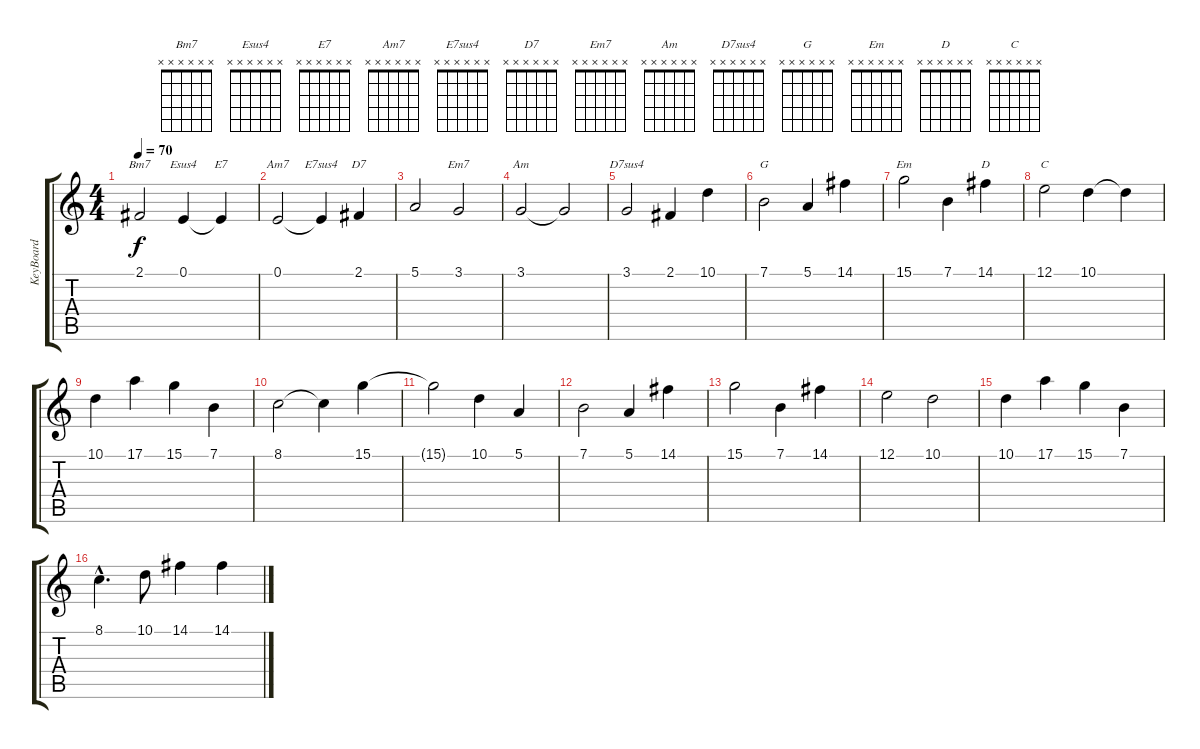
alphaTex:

\track ("KeyBoard" "KeyBoard") {instrument stringensemble1}
\staff {score tabs}
\tuning (E4 B3 G3 D3 A2 E2) {hide}
\chord ("Bm7" x x x x x x) {firstfret 0}
\chord ("Esus4" x x x x x x) {firstfret 0}
\chord ("E7" x x x x x x) {firstfret 0}
\chord ("Am7" x x x x x x) {firstfret 0}
\chord ("E7sus4" x x x x x x) {firstfret 0}
\chord ("D7" x x x x x x) {firstfret 0}
\chord ("Em7" x x x x x x) {firstfret 0}
\chord ("Am" x x x x x x) {firstfret 0}
\chord ("D7sus4" x x x x x x) {firstfret 0}
\chord ("G" x x x x x x) {firstfret 0}
\chord ("Em" x x x x x x) {firstfret 0}
\chord ("D" x x x x x x) {firstfret 0}
\chord ("C" x x x x x x) {firstfret 0}
\ts (4 4)
\tempo 70
\clef g2
\ks c
2.1.2{ch "Bm7" dy f} 0.1.4{ch "Esus4"} 0.1{t}.4{ch "E7"} |
0.1.2{ch "Am7"} 0.1{t}.4{ch "E7sus4"} 2.1.4{ch "D7"} |
5.1.2 3.1.2{ch "Em7"} |
3.1.2{ch "Am"} 3.1{t}.2 |
3.1.2{ch "D7sus4"} 2.1.4 10.1.4 |
7.1.2{ch "G"} 5.1.4 14.1.4 |
15.1.2{ch "Em"} 7.1.4 14.1.4{ch "D"} |
12.1.2{ch "C"} 10.1.4 10.1{t}.4 |
10.1.4 17.1.4 15.1.4 7.1.4 |
8.1.2 8.1{t}.4 15.1.4 |
15.1{t}.2 10.1.4 5.1.4 |
7.1.2 5.1.4 14.1.4 |
15.1.2 7.1.4 14.1.4 |
12.1.2 10.1.2 |
10.1.4 17.1.4 15.1.4 7.1.4 |
8.1{hac}.4{d} 10.1.8 14.1.4 14.1.4
